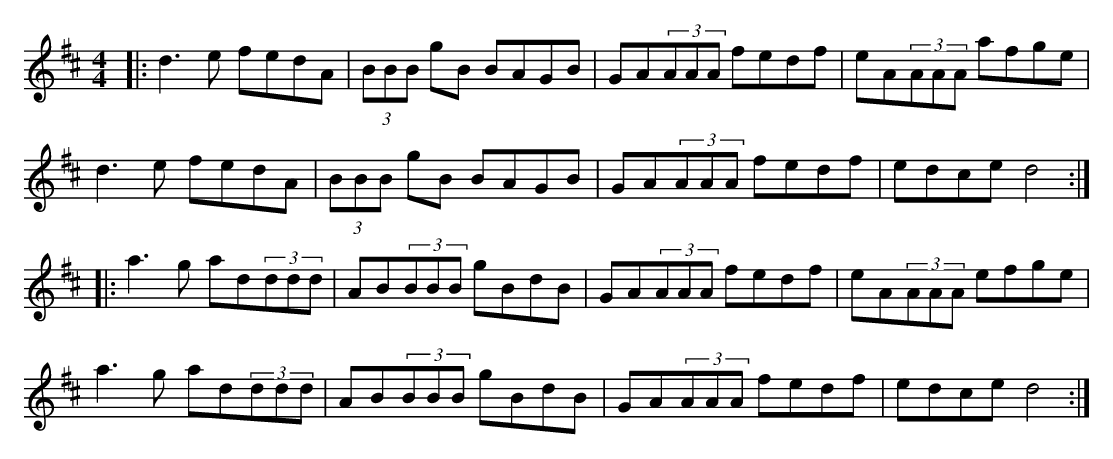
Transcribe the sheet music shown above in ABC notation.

X:1
M:4/4
K:D
|:d3 e fedA|(3BBB gB BAGB|GA(3AAA fedf|eA(3AAA afge|
d3 e fedA|(3BBB gB BAGB|GA(3AAA fedf|edce d4:|
|:a3 g ad(3ddd|AB(3BBB gBdB|GA(3AAA fedf|eA(3AAA efge|
a3 g ad(3ddd|AB(3BBB gBdB|GA(3AAA fedf|edce d4:|
